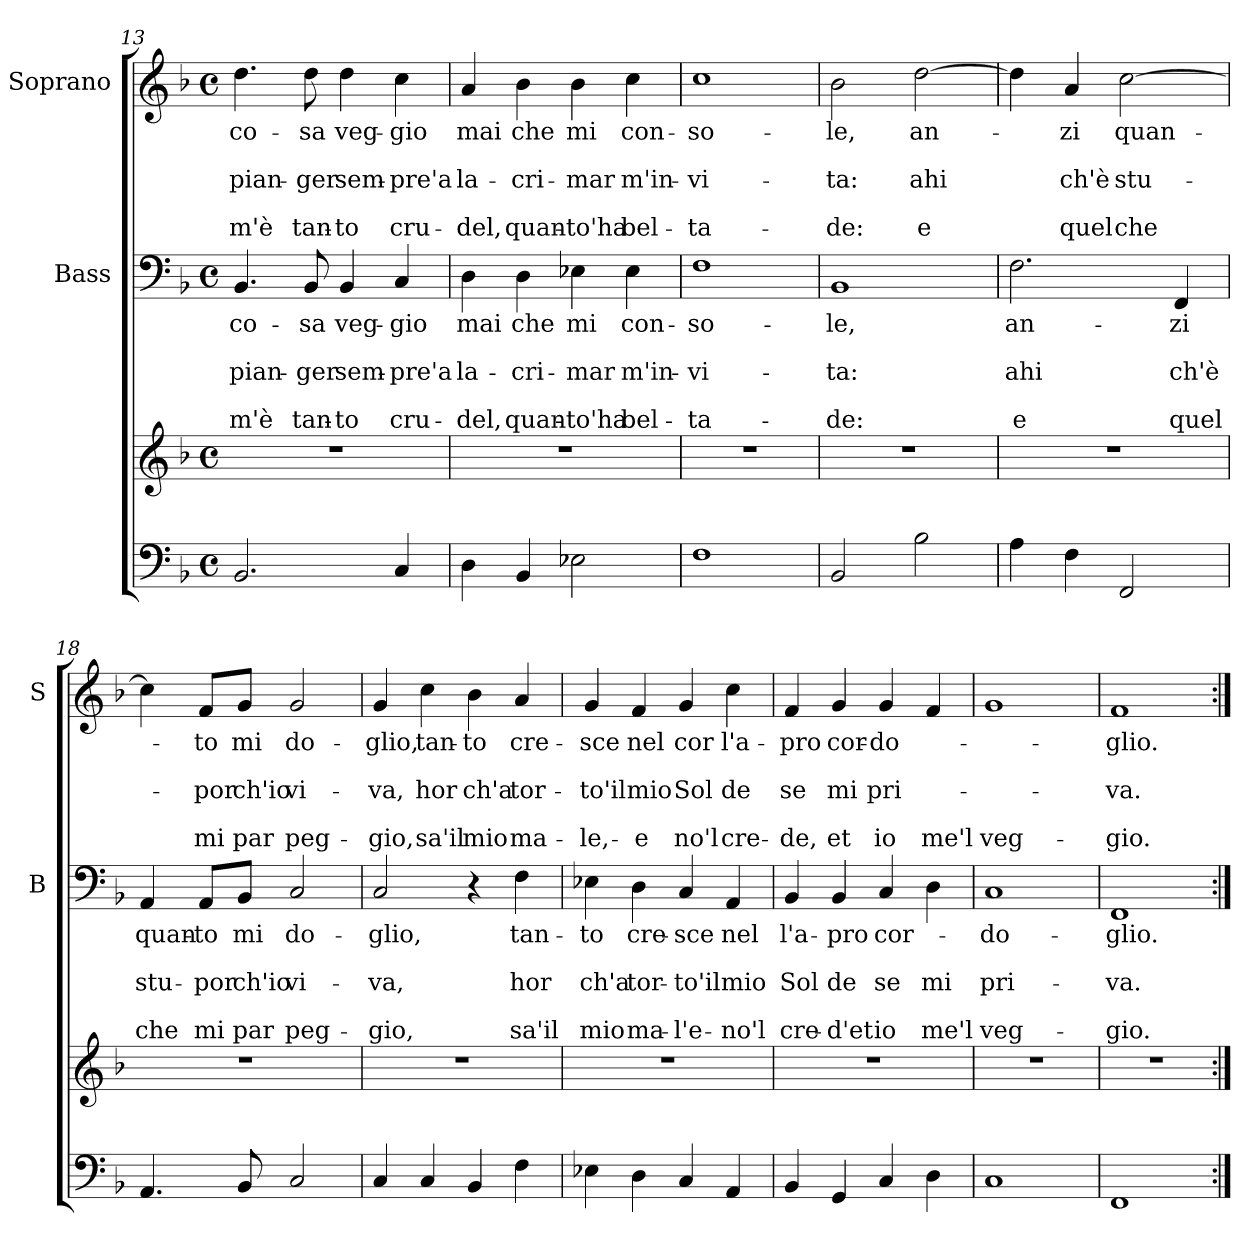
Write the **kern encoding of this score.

**kern	**kern	**kern	**text	**text	**text	**text	**text	**kern	**text	**text	**text	**text	**text
*part3	*part3	*part2	*part2	*part2	*part2	*part2	*part2	*part1	*part1	*part1	*part1	*part1	*part1
*staff4	*staff3	*staff2	*staff2	*staff2	*staff2	*staff2	*staff2	*staff1	*staff1	*staff1	*staff1	*staff1	*staff1
*	*	*I"Bass	*	*	*	*	*	*I"Soprano	*	*	*	*	*
*	*	*I'B	*	*	*	*	*	*I'S	*	*	*	*	*
*clefF4	*clefG2	*clefF4	*	*	*	*	*	*clefG2	*	*	*	*	*
*k[b-]	*k[b-]	*k[b-]	*	*	*	*	*	*k[b-]	*	*	*	*	*
*F:	*F:	*F:	*	*	*	*	*	*F:	*	*	*	*	*
*M4/4	*M4/4	*M4/4	*	*	*	*	*	*M4/4	*	*	*	*	*
*met(c)	*met(c)	*met(c)	*	*	*	*	*	*met(c)	*	*	*	*	*
=13	=13	=13	=13	=13	=13	=13	=13	=13	=13	=13	=13	=13	=13
!	!	!	!LO:LY:b	!	!LO:LY:b	!	!LO:LY:b	!	!LO:LY:b	!	!LO:LY:b	!	!LO:LY:b
2.BB-/	1r	4.BB-/	co-	.	pian-	.	m'è	4.dd\	co-	.	pian-	.	m'è
!	!	!	!LO:LY:b	!	!LO:LY:b	!	!LO:LY:b	!	!LO:LY:b	!	!LO:LY:b	!	!LO:LY:b
.	.	8BB-/	-sa	.	-ger	.	tan-	8dd\	-sa	.	-ger	.	tan-
!	!	!	!LO:LY:b	!	!LO:LY:b	!	!LO:LY:b	!	!LO:LY:b	!	!LO:LY:b	!	!LO:LY:b
.	.	4BB-/	veg-	.	sem-	.	-to	4dd\	veg-	.	sem-	.	-to
!	!	!	!LO:LY:b	!	!LO:LY:b	!	!LO:LY:b	!	!LO:LY:b	!	!LO:LY:b	!	!LO:LY:b
4C/	.	4C/	-gio	.	-pre'a	.	cru-	4cc\	-gio	.	-pre'a	.	cru-
=14	=14	=14	=14	=14	=14	=14	=14	=14	=14	=14	=14	=14	=14
!	!	!	!LO:LY:b	!	!LO:LY:b	!	!LO:LY:b	!	!LO:LY:b	!	!LO:LY:b	!	!LO:LY:b
4D\	1r	4D\	mai	.	la-	.	-del,	4a/	mai	.	la-	.	-del,
!	!	!	!LO:LY:b	!	!LO:LY:b	!	!LO:LY:b	!	!LO:LY:b	!	!LO:LY:b	!	!LO:LY:b
4BB-/	.	4D\	che	.	-cri-	.	quan-	4b-\	che	.	-cri-	.	quan-
!	!	!	!LO:LY:b	!	!LO:LY:b	!	!LO:LY:b	!	!LO:LY:b	!	!LO:LY:b	!	!LO:LY:b
2E-X\	.	4E-X\	mi	.	-mar	.	-to'ha	4b-\	mi	.	-mar	.	-to'ha
!	!	!	!LO:LY:b	!	!LO:LY:b	!	!LO:LY:b	!	!LO:LY:b	!	!LO:LY:b	!	!LO:LY:b
.	.	4E-\	con-	.	m'in-	.	bel-	4cc\	con-	.	m'in-	.	bel-
=15	=15	=15	=15	=15	=15	=15	=15	=15	=15	=15	=15	=15	=15
!	!	!	!LO:LY:b	!	!LO:LY:b	!	!LO:LY:b	!	!LO:LY:b	!	!LO:LY:b	!	!LO:LY:b
1F	1r	1F	-so-	.	-vi-	.	-ta-	1cc	-so-	.	-vi-	.	-ta-
=16	=16	=16	=16	=16	=16	=16	=16	=16	=16	=16	=16	=16	=16
!	!	!	!LO:LY:b	!	!LO:LY:b	!	!LO:LY:b	!	!LO:LY:b	!	!LO:LY:b	!	!LO:LY:b
2BB-/	1r	1BB-	-le,	.	-ta:	.	-de:	2b-\	-le,	.	-ta:	.	-de:
!	!	!	!	!	!	!	!	!	!LO:LY:b	!	!LO:LY:b	!	!LO:LY:b
2B-\	.	.	.	.	.	.	.	[2dd\	an-	.	ahi	.	e
=17	=17	=17	=17	=17	=17	=17	=17	=17	=17	=17	=17	=17	=17
!	!	!	!LO:LY:b	!	!LO:LY:b	!	!LO:LY:b	!	!	!	!	!	!
4A\	1r	2.F\	an-	.	ahi	.	e	4dd\]	.	.	.	.	.
!	!	!	!	!	!	!	!	!	!LO:LY:b	!	!LO:LY:b	!	!LO:LY:b
4F\	.	.	.	.	.	.	.	4a/	-zi	.	ch'è	.	quel
!	!	!	!	!	!	!	!	!	!LO:LY:b	!	!LO:LY:b	!	!LO:LY:b
2FF/	.	.	.	.	.	.	.	[2cc\	quan-	.	stu-	.	che
!	!	!	!LO:LY:b	!	!LO:LY:b	!	!LO:LY:b	!	!	!	!	!	!
.	.	4FF/	-zi	.	ch'è	.	quel	.	.	.	.	.	.
!!LO:LB:g=z
=18	=18	=18	=18	=18	=18	=18	=18	=18	=18	=18	=18	=18	=18
!	!	!	!LO:LY:b	!	!LO:LY:b	!	!LO:LY:b	!	!	!	!	!	!
4.AA/	1r	4AA/	quan-	.	stu-	.	che	4cc\]	.	.	.	.	.
!	!	!	!LO:LY:b	!	!LO:LY:b	!	!LO:LY:b	!	!LO:LY:b	!	!LO:LY:b	!	!LO:LY:b
.	.	8AA/L	-to	.	-por	.	mi	8f/L	-to	.	-por	.	mi
!	!	!	!LO:LY:b	!	!LO:LY:b	!	!LO:LY:b	!	!LO:LY:b	!	!LO:LY:b	!	!LO:LY:b
8BB-/	.	8BB-/J	mi	.	ch'io	.	par	8g/J	mi	.	ch'io	.	par
!	!	!	!LO:LY:b	!	!LO:LY:b	!	!LO:LY:b	!	!LO:LY:b	!	!LO:LY:b	!	!LO:LY:b
2C/	.	2C/	do-	.	vi-	.	peg-	2g/	do-	.	vi-	.	peg-
=19	=19	=19	=19	=19	=19	=19	=19	=19	=19	=19	=19	=19	=19
!	!	!	!LO:LY:b	!	!LO:LY:b	!	!LO:LY:b	!	!LO:LY:b	!	!LO:LY:b	!	!LO:LY:b
4C/	1r	2C/	-glio,	.	-va,	.	-gio,	4g/	-glio,	.	-va,	.	-gio,
!	!	!	!	!	!	!	!	!	!LO:LY:b	!	!LO:LY:b	!	!LO:LY:b
4C/	.	.	.	.	.	.	.	4cc\	tan-	.	hor	.	sa'il
!	!	!	!	!	!	!	!	!	!LO:LY:b	!	!LO:LY:b	!	!LO:LY:b
4BB-/	.	4r	.	.	.	.	.	4b-\	-to	.	ch'a	.	mio
!	!	!	!LO:LY:b	!	!LO:LY:b	!	!LO:LY:b	!	!LO:LY:b	!	!LO:LY:b	!	!LO:LY:b
4F\	.	4F\	tan-	.	hor	.	sa'il	4a/	cre-	.	tor-	.	ma-
=20	=20	=20	=20	=20	=20	=20	=20	=20	=20	=20	=20	=20	=20
!	!	!	!LO:LY:b	!	!LO:LY:b	!	!LO:LY:b	!	!LO:LY:b	!	!LO:LY:b	!	!LO:LY:b
4E-X\	1r	4E-X\	-to	.	ch'a	.	mio	4g/	-sce	.	-to'il	.	-le,-
!	!	!	!LO:LY:b	!	!LO:LY:b	!	!LO:LY:b	!	!LO:LY:b	!	!LO:LY:b	!	!LO:LY:b
4D\	.	4D\	cre-	.	tor-	.	ma-	4f/	nel	.	mio	.	-e
!	!	!	!LO:LY:b	!	!LO:LY:b	!	!LO:LY:b	!	!LO:LY:b	!	!LO:LY:b	!	!LO:LY:b
4C/	.	4C/	-sce	.	-to'il	.	-l'e-	4g/	cor	.	Sol	.	no'l
!	!	!	!LO:LY:b	!	!LO:LY:b	!	!LO:LY:b	!	!LO:LY:b	!	!LO:LY:b	!	!LO:LY:b
4AA/	.	4AA/	nel	.	mio	.	-no'l	4cc\	l'a-	.	de	.	cre-
=21	=21	=21	=21	=21	=21	=21	=21	=21	=21	=21	=21	=21	=21
!	!	!	!LO:LY:b	!	!LO:LY:b	!	!LO:LY:b	!	!LO:LY:b	!	!LO:LY:b	!	!LO:LY:b
4BB-/	1r	4BB-/	l'a-	.	Sol	.	cre-	4f/	-pro	.	se	.	-de,
!	!	!	!LO:LY:b	!	!LO:LY:b	!	!LO:LY:b	!	!LO:LY:b	!	!LO:LY:b	!	!LO:LY:b
4GG/	.	4BB-/	-pro	.	de	.	-d'et	4g/	cor-	.	mi	.	et
!	!	!	!LO:LY:b	!	!LO:LY:b	!	!LO:LY:b	!	!LO:LY:b	!	!LO:LY:b	!	!LO:LY:b
4C/	.	4C/	cor-	.	se	.	io	4g/	-do-	.	pri-	.	io
!	!	!	!	!	!LO:LY:b	!	!LO:LY:b	!	!	!	!	!	!LO:LY:b
4D\	.	4D\	.	.	mi	.	me'l	4f/	.	.	.	.	me'l
=22	=22	=22	=22	=22	=22	=22	=22	=22	=22	=22	=22	=22	=22
!	!	!	!LO:LY:b	!	!LO:LY:b	!	!LO:LY:b	!	!	!	!	!	!LO:LY:b
1C	1r	1C	-do-	.	pri-	.	veg-	1g	.	.	.	.	veg-
=23	=23	=23	=23	=23	=23	=23	=23	=23	=23	=23	=23	=23	=23
!	!	!	!LO:LY:b	!	!LO:LY:b	!	!LO:LY:b	!	!LO:LY:b	!	!LO:LY:b	!	!LO:LY:b
1FF	1r	1FF	-glio.	.	-va.	.	-gio.	1f	-glio.	.	-va.	.	-gio.
=:|!	=:|!	=:|!	=:|!	=:|!	=:|!	=:|!	=:|!	=:|!	=:|!	=:|!	=:|!	=:|!	=:|!
*-	*-	*-	*-	*-	*-	*-	*-	*-	*-	*-	*-	*-	*-
